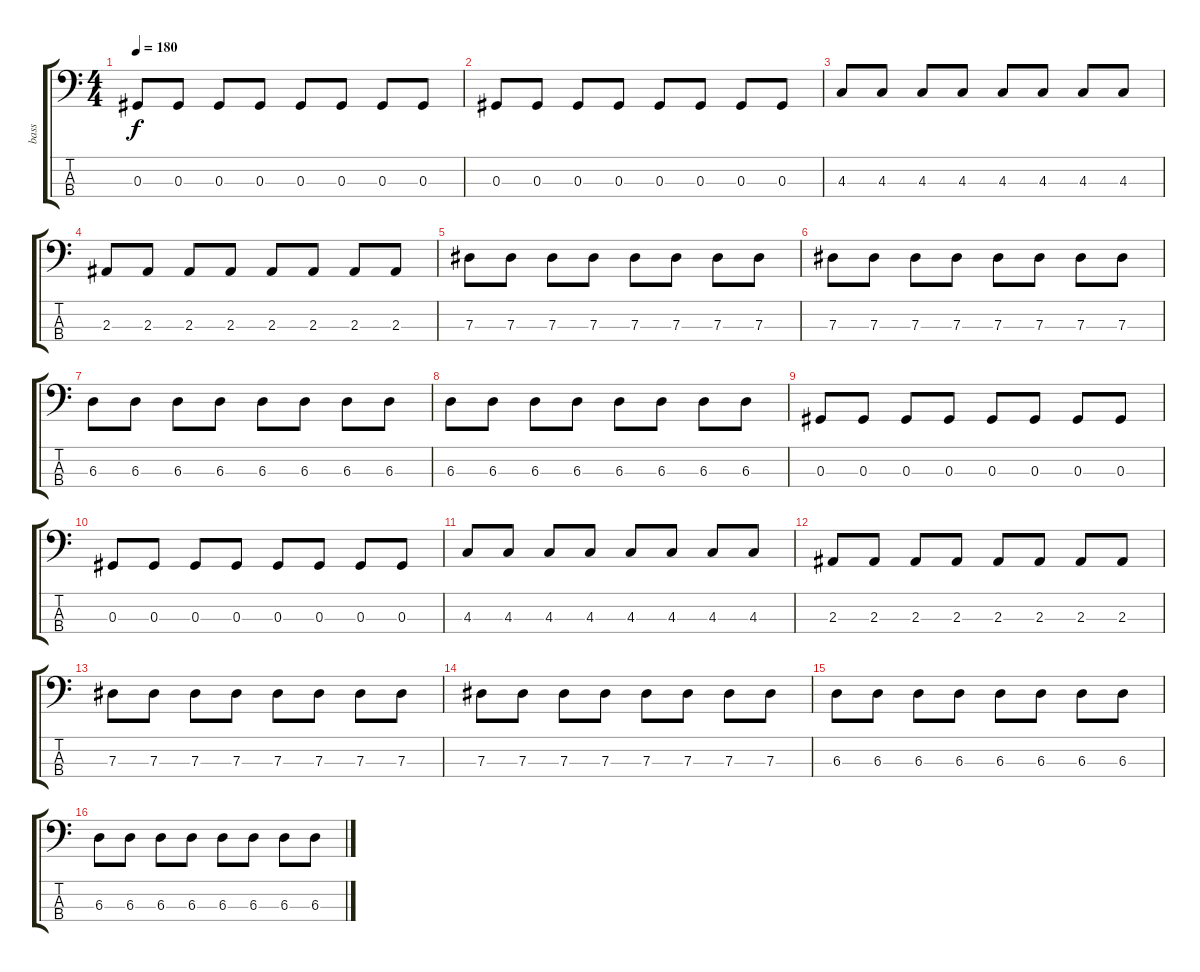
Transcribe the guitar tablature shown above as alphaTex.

\track ("bass" "bass") {instrument electricbasspick}
\staff {score tabs}
\tuning (Gb2 Db2 Ab1 Eb1) {hide}
\ts (4 4)
\tempo 180
\clef f4
\ks c
0.3.8{dy f} 0.3.8 0.3.8 0.3.8 0.3.8 0.3.8 0.3.8 0.3.8 |
0.3.8 0.3.8 0.3.8 0.3.8 0.3.8 0.3.8 0.3.8 0.3.8 |
4.3.8 4.3.8 4.3.8 4.3.8 4.3.8 4.3.8 4.3.8 4.3.8 |
2.3.8 2.3.8 2.3.8 2.3.8 2.3.8 2.3.8 2.3.8 2.3.8 |
7.3.8 7.3.8 7.3.8 7.3.8 7.3.8 7.3.8 7.3.8 7.3.8 |
7.3.8 7.3.8 7.3.8 7.3.8 7.3.8 7.3.8 7.3.8 7.3.8 |
6.3.8 6.3.8 6.3.8 6.3.8 6.3.8 6.3.8 6.3.8 6.3.8 |
6.3.8 6.3.8 6.3.8 6.3.8 6.3.8 6.3.8 6.3.8 6.3.8 |
0.3.8 0.3.8 0.3.8 0.3.8 0.3.8 0.3.8 0.3.8 0.3.8 |
0.3.8 0.3.8 0.3.8 0.3.8 0.3.8 0.3.8 0.3.8 0.3.8 |
4.3.8 4.3.8 4.3.8 4.3.8 4.3.8 4.3.8 4.3.8 4.3.8 |
2.3.8 2.3.8 2.3.8 2.3.8 2.3.8 2.3.8 2.3.8 2.3.8 |
7.3.8 7.3.8 7.3.8 7.3.8 7.3.8 7.3.8 7.3.8 7.3.8 |
7.3.8 7.3.8 7.3.8 7.3.8 7.3.8 7.3.8 7.3.8 7.3.8 |
6.3.8 6.3.8 6.3.8 6.3.8 6.3.8 6.3.8 6.3.8 6.3.8 |
6.3.8 6.3.8 6.3.8 6.3.8 6.3.8 6.3.8 6.3.8 6.3.8
